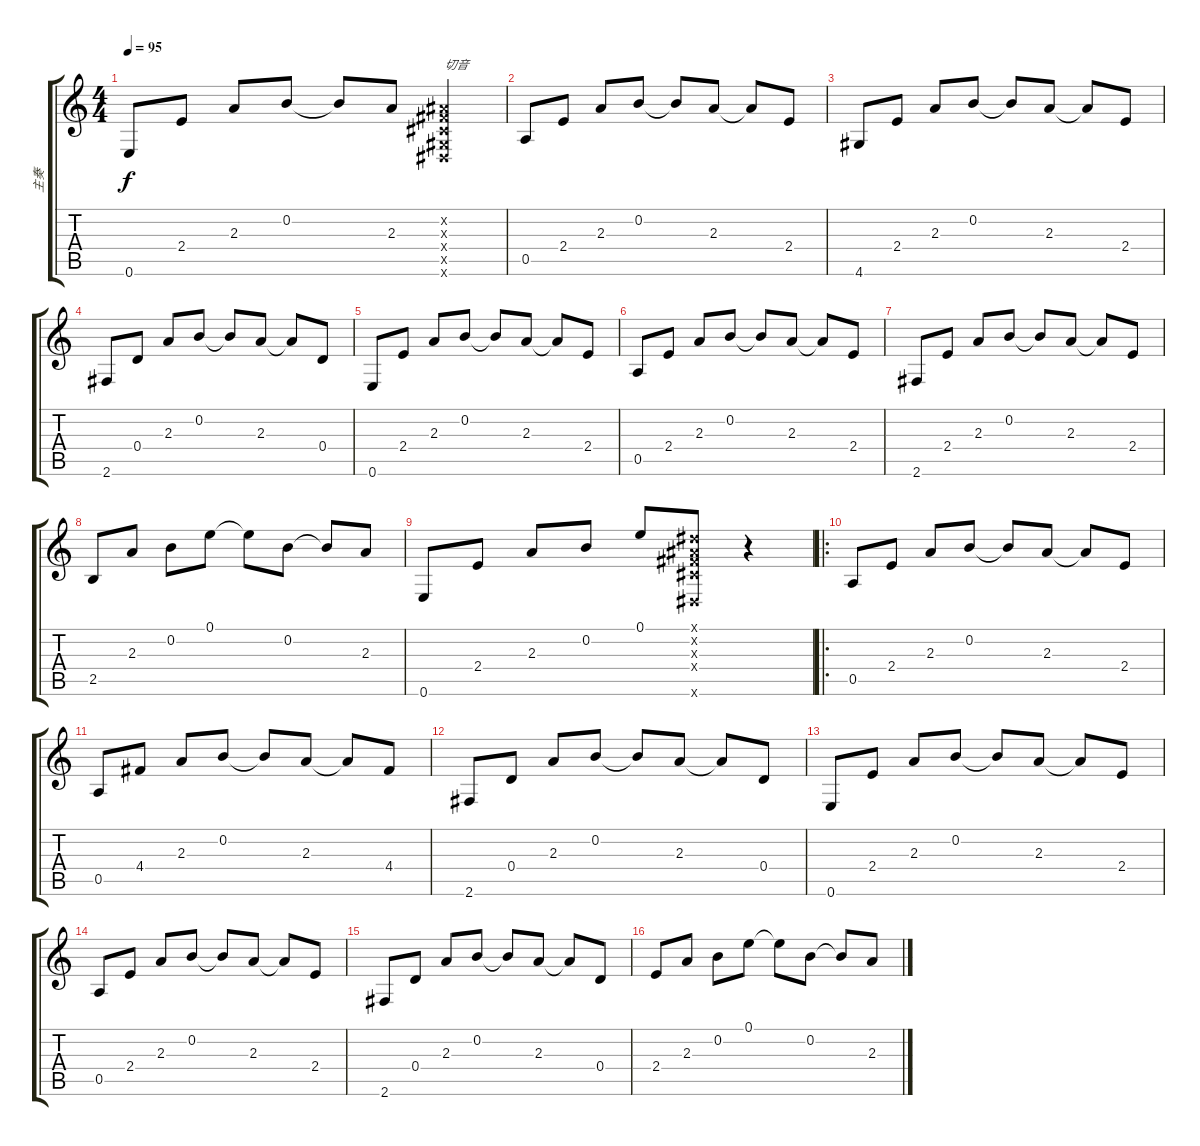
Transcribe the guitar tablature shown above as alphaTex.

\track ("主奏" "主奏") {instrument acousticguitarsteel}
\staff {score tabs}
\tuning (E4 B3 G3 D3 A2 E2) {hide}
\ts (4 4)
\tempo 95
\clef g2
\ks c
0.6.8{dy f} 2.4.8 2.3.8 0.2.8 0.2{t}.8 2.3.8 (-1.2{x} -1.3{x} -1.4{x} -1.5{x} -1.6{x}).4{txt "切音"} |
0.5.8 2.4.8 2.3.8 0.2.8 0.2{t}.8 2.3.8 2.3{t}.8 2.4.8 |
4.6.8 2.4.8 2.3.8 0.2.8 0.2{t}.8 2.3.8 2.3{t}.8 2.4.8 |
2.6.8 0.4.8 2.3.8 0.2.8 0.2{t}.8 2.3.8 2.3{t}.8 0.4.8 |
0.6.8 2.4.8 2.3.8 0.2.8 0.2{t}.8 2.3.8 2.3{t}.8 2.4.8 |
0.5.8 2.4.8 2.3.8 0.2.8 0.2{t}.8 2.3.8 2.3{t}.8 2.4.8 |
2.6.8 2.4.8 2.3.8 0.2.8 0.2{t}.8 2.3.8 2.3{t}.8 2.4.8 |
2.5.8 2.3.8 0.2.8 0.1.8 0.1{t}.8 0.2.8 0.2{t}.8 2.3.8 |
0.6.8 2.4.8 2.3.8 0.2.8 0.1.8 (-1.1{x} -1.2{x} -1.3{x} -1.4{x} -1.6{x}).8 r.4 |
\ro
0.5.8 2.4.8 2.3.8 0.2.8 0.2{t}.8 2.3.8 2.3{t}.8 2.4.8 |
0.5.8 4.4.8 2.3.8 0.2.8 0.2{t}.8 2.3.8 2.3{t}.8 4.4.8 |
2.6.8 0.4.8 2.3.8 0.2.8 0.2{t}.8 2.3.8 2.3{t}.8 0.4.8 |
0.6.8 2.4.8 2.3.8 0.2.8 0.2{t}.8 2.3.8 2.3{t}.8 2.4.8 |
0.5.8 2.4.8 2.3.8 0.2.8 0.2{t}.8 2.3.8 2.3{t}.8 2.4.8 |
2.6.8 0.4.8 2.3.8 0.2.8 0.2{t}.8 2.3.8 2.3{t}.8 0.4.8 |
2.4.8 2.3.8 0.2.8 0.1.8 0.1{t}.8 0.2.8 0.2{t}.8 2.3.8
